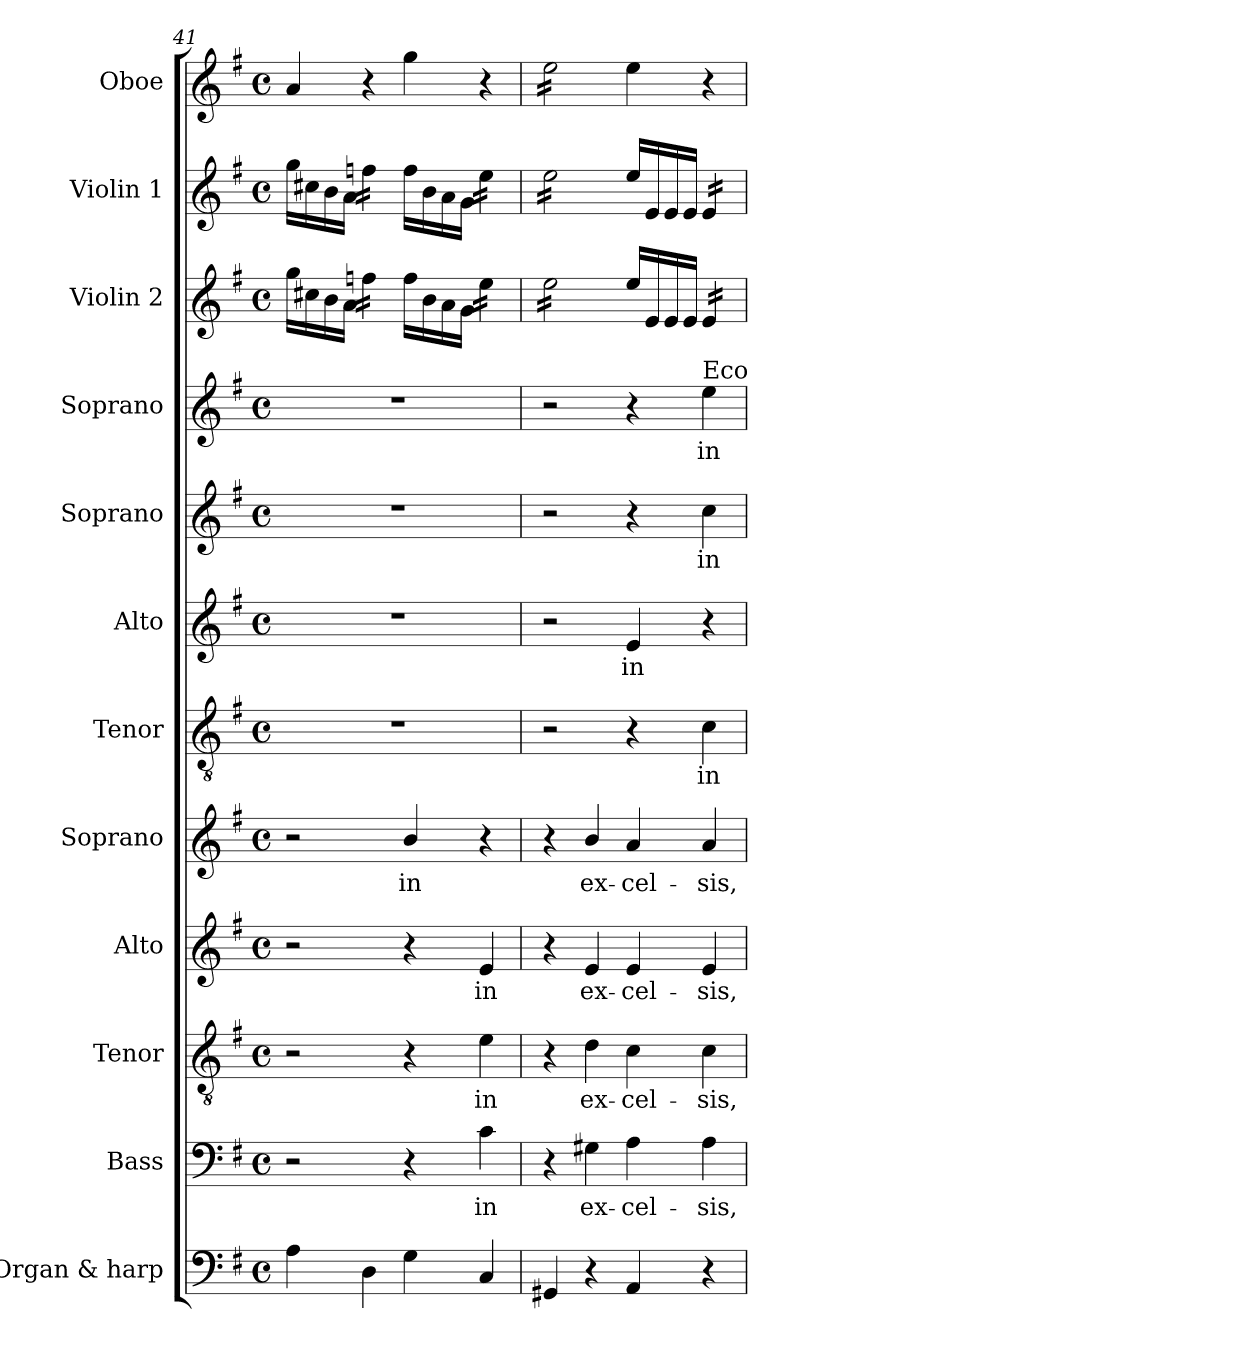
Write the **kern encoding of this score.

**kern	**kern	**text	**kern	**text	**kern	**text	**kern	**text	**kern	**text	**kern	**text	**kern	**text	**kern	**text	**kern	**kern	**kern
*part12	*part11	*part11	*part10	*part10	*part9	*part9	*part8	*part8	*part7	*part7	*part6	*part6	*part5	*part5	*part4	*part4	*part3	*part2	*part1
*staff12	*staff11	*staff11	*staff10	*staff10	*staff9	*staff9	*staff8	*staff8	*staff7	*staff7	*staff6	*staff6	*staff5	*staff5	*staff4	*staff4	*staff3	*staff2	*staff1
*I"Organ & harp	*I"Bass	*	*I"Tenor	*	*I"Alto	*	*I"Soprano	*	*I"Tenor	*	*I"Alto	*	*I"Soprano	*	*I"Soprano	*	*I"Violin 2	*I"Violin 1	*I"Oboe
*I'Org. & H.	*I'B.	*	*I'T.	*	*I'A.	*	*I'S.	*	*I'T.	*	*I'A.	*	*I'S.	*	*I'S.	*	*I'Vln. 2	*I'Vln. 1	*I'Ob.
*clefF4	*clefF4	*	*clefGv2	*	*clefG2	*	*clefG2	*	*clefGv2	*	*clefG2	*	*clefG2	*	*clefG2	*	*clefG2	*clefG2	*clefG2
*	*	*	*ITrd7c12	*	*	*	*	*	*ITrd7c12	*	*	*	*	*	*	*	*	*	*
*k[f#]	*k[f#]	*	*k[f#]	*	*k[f#]	*	*k[f#]	*	*k[f#]	*	*k[f#]	*	*k[f#]	*	*k[f#]	*	*k[f#]	*k[f#]	*k[f#]
*G:	*G:	*	*G:	*	*G:	*	*G:	*	*G:	*	*G:	*	*G:	*	*G:	*	*G:	*G:	*G:
*M4/4	*M4/4	*	*M4/4	*	*M4/4	*	*M4/4	*	*M4/4	*	*M4/4	*	*M4/4	*	*M4/4	*	*M4/4	*M4/4	*M4/4
*met(c)	*met(c)	*	*met(c)	*	*met(c)	*	*met(c)	*	*met(c)	*	*met(c)	*	*met(c)	*	*met(c)	*	*met(c)	*met(c)	*met(c)
=41	=41	=41	=41	=41	=41	=41	=41	=41	=41	=41	=41	=41	=41	=41	=41	=41	=41	=41	=41
4Ai\	2r	.	2r	.	2r	.	2r	.	1r	.	1r	.	1r	.	1r	.	16ggi\LL	16ggi\LL	4ai/
.	.	.	.	.	.	.	.	.	.	.	.	.	.	.	.	.	16cc#Xi\	16cc#Xi\	.
.	.	.	.	.	.	.	.	.	.	.	.	.	.	.	.	.	16bi\	16bi\	.
.	.	.	.	.	.	.	.	.	.	.	.	.	.	.	.	.	16ai\JJ	16ai\JJ	.
*	*	*	*	*	*	*	*	*	*	*	*	*	*	*	*	*	*tremolo	*	*
*	*	*	*	*	*	*	*	*	*	*	*	*	*	*	*	*	*	*tremolo	*
4Di\	.	.	.	.	.	.	.	.	.	.	.	.	.	.	.	.	16ffni\LL	16ffni\LL	4r
.	.	.	.	.	.	.	.	.	.	.	.	.	.	.	.	.	16ffni\	16ffni\	.
.	.	.	.	.	.	.	.	.	.	.	.	.	.	.	.	.	16ffni\	16ffni\	.
.	.	.	.	.	.	.	.	.	.	.	.	.	.	.	.	.	16ffni\JJ	16ffni\JJ	.
*	*	*	*	*	*	*	*	*	*	*	*	*	*	*	*	*	*	*Xtremolo	*
*	*	*	*	*	*	*	*	*	*	*	*	*	*	*	*	*	*Xtremolo	*	*
!	!	!	!	!	!	!	!	!LO:LY:b:color=#000000	!	!	!	!	!	!	!	!	!	!	!
4Gi\	4r	.	4r	.	4r	.	4bi/	in	.	.	.	.	.	.	.	.	16ffi\LL	16ffi\LL	4ggi\
.	.	.	.	.	.	.	.	.	.	.	.	.	.	.	.	.	16bi\	16bi\	.
.	.	.	.	.	.	.	.	.	.	.	.	.	.	.	.	.	16ai\	16ai\	.
.	.	.	.	.	.	.	.	.	.	.	.	.	.	.	.	.	16gi\JJ	16gi\JJ	.
!	!	!LO:LY:b:color=#000000	!	!	!	!	!	!	!	!	!	!	!	!	!	!	!	!	!
!	!	!	!	!LO:LY:b:color=#000000	!	!	!	!	!	!	!	!	!	!	!	!	!	!	!
!	!	!	!	!	!	!LO:LY:b:color=#000000	!	!	!	!	!	!	!	!	!	!	!	!	!
*	*	*	*	*	*	*	*	*	*	*	*	*	*	*	*	*	*tremolo	*	*
*	*	*	*	*	*	*	*	*	*	*	*	*	*	*	*	*	*	*tremolo	*
4Ci/	4ci\	in	4Ei\	in	4ei/	in	4r	.	.	.	.	.	.	.	.	.	16eei\LL	16eei\LL	4r
.	.	.	.	.	.	.	.	.	.	.	.	.	.	.	.	.	16eei\	16eei\	.
.	.	.	.	.	.	.	.	.	.	.	.	.	.	.	.	.	16eei\	16eei\	.
.	.	.	.	.	.	.	.	.	.	.	.	.	.	.	.	.	16eei\JJ	16eei\JJ	.
=42	=42	=42	=42	=42	=42	=42	=42	=42	=42	=42	=42	=42	=42	=42	=42	=42	=42	=42	=42
*	*	*	*	*	*	*	*	*	*	*	*	*	*	*	*	*	*	*	*tremolo
4GG#Xi/	4r	.	4r	.	4r	.	4r	.	2r	.	2r	.	2r	.	2r	.	16eei\LL	16eei\LL	16eei\LL
.	.	.	.	.	.	.	.	.	.	.	.	.	.	.	.	.	16eei\	16eei\	16eei\
.	.	.	.	.	.	.	.	.	.	.	.	.	.	.	.	.	16eei\	16eei\	16eei\
.	.	.	.	.	.	.	.	.	.	.	.	.	.	.	.	.	16eei\	16eei\	16eei\
!	!	!LO:LY:b:color=#000000	!	!	!	!	!	!	!	!	!	!	!	!	!	!	!	!	!
!	!	!	!	!LO:LY:b:color=#000000	!	!	!	!	!	!	!	!	!	!	!	!	!	!	!
!	!	!	!	!	!	!LO:LY:b:color=#000000	!	!	!	!	!	!	!	!	!	!	!	!	!
!	!	!	!	!	!	!	!	!LO:LY:b:color=#000000	!	!	!	!	!	!	!	!	!	!	!
4r	4G#Xi\	ex-	4Di\	ex-	4ei/	ex-	4bi/	ex-	.	.	.	.	.	.	.	.	16eei\	16eei\	16eei\
.	.	.	.	.	.	.	.	.	.	.	.	.	.	.	.	.	16eei\	16eei\	16eei\
.	.	.	.	.	.	.	.	.	.	.	.	.	.	.	.	.	16eei\	16eei\	16eei\
.	.	.	.	.	.	.	.	.	.	.	.	.	.	.	.	.	16eei\JJ	16eei\JJ	16eei\JJ
*	*	*	*	*	*	*	*	*	*	*	*	*	*	*	*	*	*	*	*Xtremolo
*	*	*	*	*	*	*	*	*	*	*	*	*	*	*	*	*	*	*Xtremolo	*
*	*	*	*	*	*	*	*	*	*	*	*	*	*	*	*	*	*Xtremolo	*	*
!	!	!LO:LY:b:color=#000000	!	!	!	!	!	!	!	!	!	!	!	!	!	!	!	!	!
!	!	!	!	!LO:LY:b:color=#000000	!	!	!	!	!	!	!	!	!	!	!	!	!	!	!
!	!	!	!	!	!	!LO:LY:b:color=#000000	!	!	!	!	!	!	!	!	!	!	!	!	!
!	!	!	!	!	!	!	!	!LO:LY:b:color=#000000	!	!	!	!	!	!	!	!	!	!	!
!	!	!	!	!	!	!	!	!	!	!	!	!LO:LY:b:color=#000000	!	!	!	!	!	!	!
4AAi/	4Ai\	-cel-	4Ci\	-cel-	4ei/	-cel-	4ai/	-cel-	4r	.	4ei/	in	4r	.	4r	.	16eei/LL	16eei/LL	4eei\
.	.	.	.	.	.	.	.	.	.	.	.	.	.	.	.	.	16ei/	16ei/	.
.	.	.	.	.	.	.	.	.	.	.	.	.	.	.	.	.	16ei/	16ei/	.
.	.	.	.	.	.	.	.	.	.	.	.	.	.	.	.	.	16ei/JJ	16ei/JJ	.
!	!	!LO:LY:b:color=#000000	!	!	!	!	!	!	!	!	!	!	!	!	!	!	!	!	!
!	!	!	!	!LO:LY:b:color=#000000	!	!	!	!	!	!	!	!	!	!	!	!	!	!	!
!	!	!	!	!	!	!LO:LY:b:color=#000000	!	!	!	!	!	!	!	!	!	!	!	!	!
!	!	!	!	!	!	!	!	!LO:LY:b:color=#000000	!	!	!	!	!	!	!	!	!	!	!
!	!	!	!	!	!	!	!	!	!	!LO:LY:b:color=#000000	!	!	!	!	!	!	!	!	!
!	!	!	!	!	!	!	!	!	!	!	!	!	!	!LO:LY:b:color=#000000	!	!	!	!	!
!	!	!	!	!	!	!	!	!	!	!	!	!	!	!	!LO:TX:a:t=Eco	!	!	!	!
!	!	!	!	!	!	!	!	!	!	!	!	!	!	!	!	!LO:LY:b:color=#000000	!	!	!
*	*	*	*	*	*	*	*	*	*	*	*	*	*	*	*	*	*tremolo	*	*
*	*	*	*	*	*	*	*	*	*	*	*	*	*	*	*	*	*	*tremolo	*
4r	4Ai\	-sis,	4Ci\	-sis,	4ei/	-sis,	4ai/	-sis,	4Ci\	in	4r	.	4cci\	in	4eei\	in	16ei/LL	16ei/LL	4r
.	.	.	.	.	.	.	.	.	.	.	.	.	.	.	.	.	16ei/	16ei/	.
.	.	.	.	.	.	.	.	.	.	.	.	.	.	.	.	.	16ei/	16ei/	.
.	.	.	.	.	.	.	.	.	.	.	.	.	.	.	.	.	16ei/JJ	16ei/JJ	.
*	*	*	*	*	*	*	*	*	*	*	*	*	*	*	*	*	*	*Xtremolo	*
*	*	*	*	*	*	*	*	*	*	*	*	*	*	*	*	*	*Xtremolo	*	*
=	=	=	=	=	=	=	=	=	=	=	=	=	=	=	=	=	=	=	=
*-	*-	*-	*-	*-	*-	*-	*-	*-	*-	*-	*-	*-	*-	*-	*-	*-	*-	*-	*-
